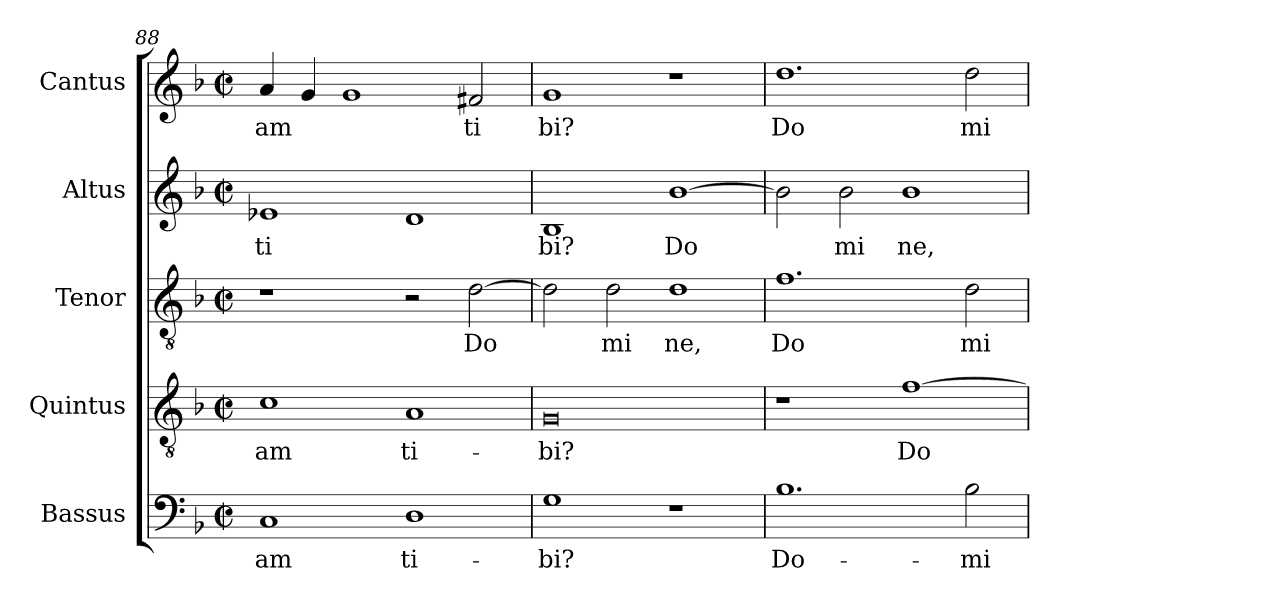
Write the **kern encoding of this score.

**kern	**text	**kern	**text	**kern	**text	**kern	**text	**kern	**text
*part5	*part5	*part4	*part4	*part3	*part3	*part2	*part2	*part1	*part1
*staff5	*staff5	*staff4	*staff4	*staff3	*staff3	*staff2	*staff2	*staff1	*staff1
*I"Bassus	*	*I"Quintus	*	*I"Tenor	*	*I"Altus	*	*I"Cantus	*
*clefF4	*	*clefGv2	*	*clefGv2	*	*clefG2	*	*clefG2	*
*k[b-]	*	*k[b-]	*	*k[b-]	*	*k[b-]	*	*k[b-]	*
*F:	*	*F:	*	*F:	*	*F:	*	*F:	*
*M2/2	*	*M2/2	*	*M2/2	*	*M2/2	*	*M2/2	*
*met(c|)	*	*met(c|)	*	*met(c|)	*	*met(c|)	*	*met(c|)	*
=88	=88	=88	=88	=88	=88	=88	=88	=88	=88
!	!LO:LY:b:cj	!	!LO:LY:b:cj	!	!	!	!LO:LY:b:cj	!	!LO:LY:b:cj
1C	-am	1c	-am	1r	.	1e-X	ti	4a/	am
!	!	!	!	!	!	!	!	!	!LO:LY:b:cj
.	.	.	.	.	.	.	.	4g/	.
!	!	!	!	!	!	!	!	!	!LO:LY:b:cj
.	.	.	.	.	.	.	.	1g	.
!	!LO:LY:b:cj	!	!LO:LY:b:cj	!	!	!	!LO:LY:b:cj	!	!
1D	ti-	1A	ti-	2r	.	1d	.	.	.
!	!	!	!	!	!LO:LY:b:cj	!	!	!	!LO:LY:b:cj
.	.	.	.	[>2d\	Do	.	.	2f#/	ti
=89	=89	=89	=89	=89	=89	=89	=89	=89	=89
!	!LO:LY:b:cj	!	!LO:LY:b:cj	!	!LO:LY:b:cj	!	!LO:LY:b:cj	!	!LO:LY:b:cj
1G	-bi?	0G	-bi?	2d\]	.	1B-	bi?	1g	bi?
!	!	!	!	!	!LO:LY:b:cj	!	!	!	!
.	.	.	.	2d\	mi	.	.	.	.
!	!	!	!	!	!LO:LY:b:cj	!	!LO:LY:b:cj	!	!
1r	.	.	.	1d	ne,	[>1b-	Do	1r	.
=90	=90	=90	=90	=90	=90	=90	=90	=90	=90
!	!LO:LY:b:cj	!	!	!	!LO:LY:b:cj	!	!LO:LY:b:cj	!	!LO:LY:b:cj
1.B-	Do-	1r	.	1.f	Do	2b-\]	.	1.dd	Do
!	!	!	!	!	!	!	!LO:LY:b:cj	!	!
.	.	.	.	.	.	2b-\	mi	.	.
!	!	!	!LO:LY:b:cj	!	!	!	!LO:LY:b:cj	!	!
.	.	[<1f	Do-	.	.	1b-	ne,	.	.
!	!LO:LY:b:cj	!	!	!	!LO:LY:b:cj	!	!	!	!LO:LY:b:cj
2B-\	-mi-	.	.	2d\	mi	.	.	2dd\	mi
=	=	=	=	=	=	=	=	=	=
*-	*-	*-	*-	*-	*-	*-	*-	*-	*-
